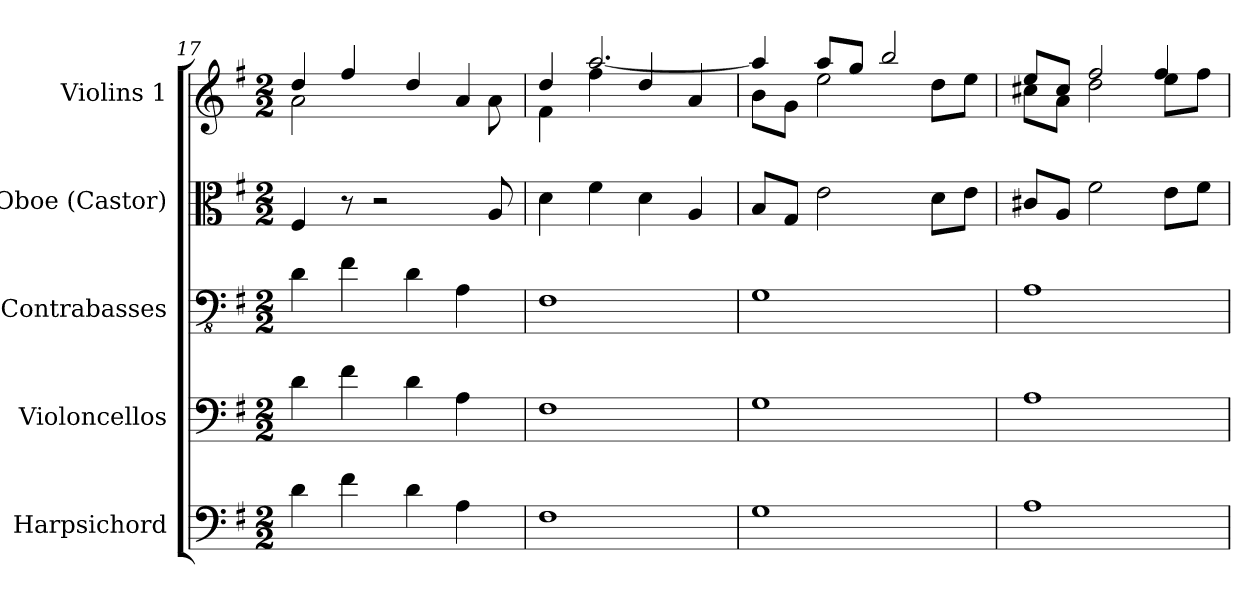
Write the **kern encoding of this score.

**kern	**kern	**kern	**kern	**kern
*part5	*part4	*part3	*part2	*part1
*staff5	*staff4	*staff3	*staff2	*staff1
*I"Harpsichord	*I"Violoncellos	*I"Contrabasses	*I"Oboe (Castor)	*I"Violins 1
*I'Hch.	*I'Vlcs.	*I'Cbs.	*I'Ob.	*I'Vlns. 1
*clefF4	*clefF4	*clefFv4	*clefC3	*clefG2
*k[f#]	*k[f#]	*k[f#]	*k[f#]	*k[f#]
*G:	*G:	*G:	*G:	*G:
*M2/2	*M2/2	*M2/2	*M2/2	*M2/2
=17	=17	=17	=17	=17
*	*	*	*	*^
4d\	4d\	4D\	4F#/	4dd/	2a\
4f#\	4f#\	4F#\	8r	4ff#/	.
.	.	.	2r	.	.
4d\	4d\	4D\	.	4dd/	4.ryy
4A\	4A\	4AA\	.	4a/	.
.	.	.	8A/	.	8a\
!!LO:LB:g=z	!!
=18	=18	=18	=18	=18	=18
1F#	1F#	1FF#	4d\	4dd/	4f#\
.	.	.	4f#\	4ff#\	[2.aa/
.	.	.	4d\	4dd/	.
.	.	.	4A/	4a/	.
=19	=19	=19	=19	=19	=19
1G	1G	1GG	8B/L	8b\L	4aa/]
.	.	.	8G/J	8g\J	.
.	.	.	2e\	2ee\	8aa/L
.	.	.	.	.	8gg/J
.	.	.	.	.	2bb/
.	.	.	8d\L	8dd\L	.
.	.	.	8e\J	8ee\J	.
=20	=20	=20	=20	=20	=20
1A	1A	1AA	8c#X/L	8cc#X\L	8ee/L
.	.	.	8A/J	8a\J	8cc#/J
.	.	.	2f#\	2ff#/	2dd\
.	.	.	8e\L	8ee\L	4ff#/
.	.	.	8f#\J	8ff#\J	.
*	*	*	*	*v	*v
=	=	=	=	=
*-	*-	*-	*-	*-
